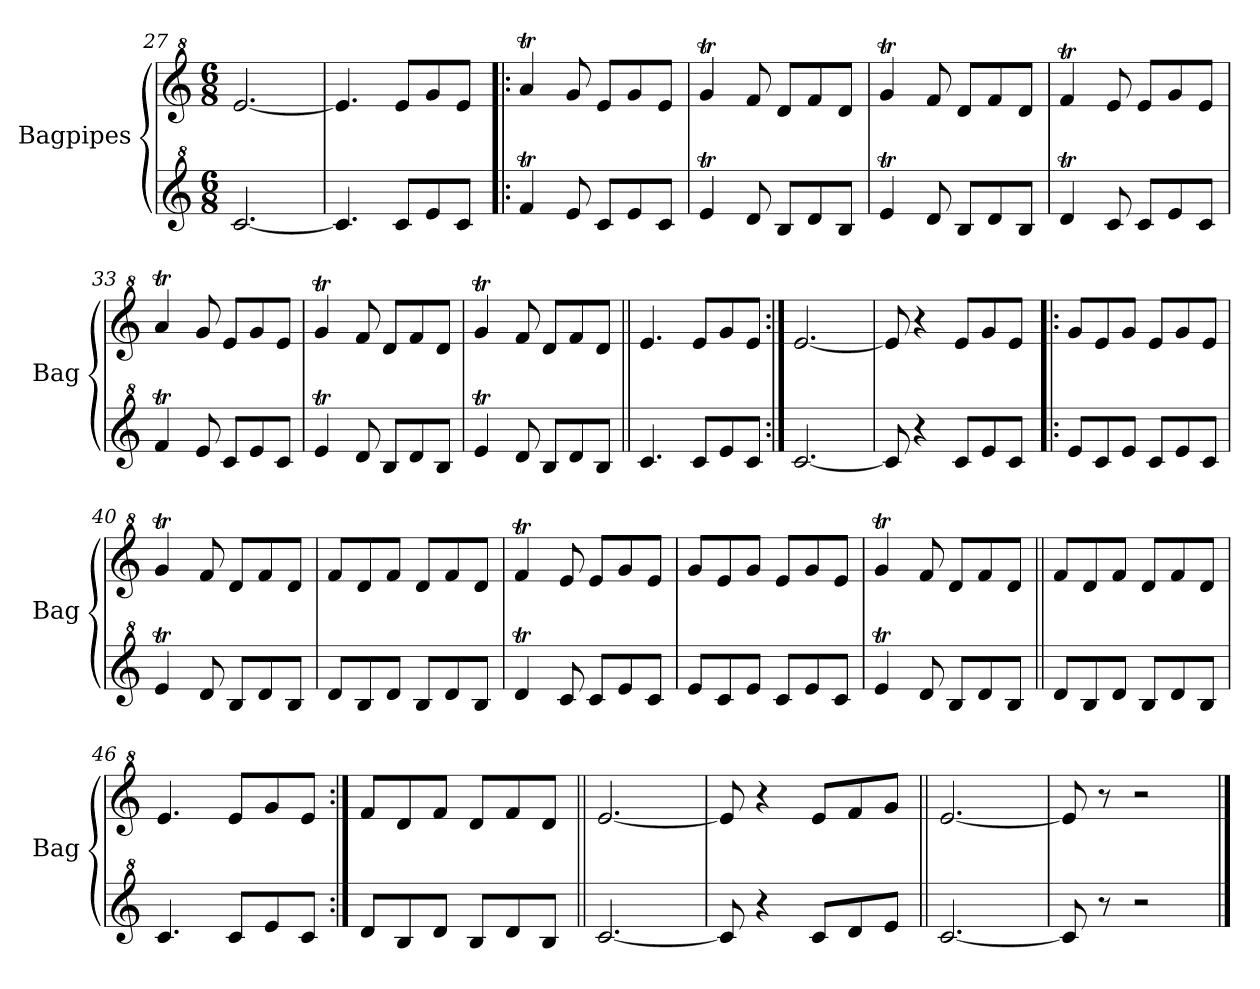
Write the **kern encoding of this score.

**kern	**kern
*part2	*part1
*staff2	*staff1
*I"Bagpipes	*I"Bagpipes
*I'Bag	*I'Bag
*clefG^2	*clefG^2
*k[]	*k[]
*C:	*C:
*M6/8	*M6/8
=27	=27
[2.cc/	[2.ee/
=28	=28
4.cc/]	4.ee/]
8cc/L	8ee/L
8ee/	8gg/
8cc/J	8ee/J
=29!|:	=29!|:
4ffT/	4aaT/
8ee/	8gg/
8cc/L	8ee/L
8ee/	8gg/
8cc/J	8ee/J
=30	=30
4eet/	4ggT/
8dd/	8ff/
8b/L	8dd/L
8dd/	8ff/
8b/J	8dd/J
=31	=31
4eet/	4ggT/
8dd/	8ff/
8b/L	8dd/L
8dd/	8ff/
8b/J	8dd/J
!!LO:LB:g=z
=32	=32
4ddT/	4ffT/
8cc/	8ee/
8cc/L	8ee/L
8ee/	8gg/
8cc/J	8ee/J
=33	=33
4ffT/	4aaT/
8ee/	8gg/
8cc/L	8ee/L
8ee/	8gg/
8cc/J	8ee/J
=34	=34
4eet/	4ggT/
8dd/	8ff/
8b/L	8dd/L
8dd/	8ff/
8b/J	8dd/J
=35	=35
4eet/	4ggT/
8dd/	8ff/
8b/L	8dd/L
8dd/	8ff/
8b/J	8dd/J
=36||	=36||
4.cc/	4.ee/
8cc/L	8ee/L
8ee/	8gg/
8cc/J	8ee/J
=37:|!	=37:|!
[2.cc/	[2.ee/
=38	=38
8cc/]	8ee/]
4r	4r
8cc/L	8ee/L
8ee/	8gg/
8cc/J	8ee/J
=39!|:	=39!|:
8ee/L	8gg/L
8cc/	8ee/
8ee/J	8gg/J
8cc/L	8ee/L
8ee/	8gg/
8cc/J	8ee/J
!!LO:LB:g=z
=40	=40
4eet/	4ggT/
8dd/	8ff/
8b/L	8dd/L
8dd/	8ff/
8b/J	8dd/J
=41	=41
8dd/L	8ff/L
8b/	8dd/
8dd/J	8ff/J
8b/L	8dd/L
8dd/	8ff/
8b/J	8dd/J
=42	=42
4ddT/	4ffT/
8cc/	8ee/
8cc/L	8ee/L
8ee/	8gg/
8cc/J	8ee/J
=43	=43
8ee/L	8gg/L
8cc/	8ee/
8ee/J	8gg/J
8cc/L	8ee/L
8ee/	8gg/
8cc/J	8ee/J
=44	=44
4eet/	4ggT/
8dd/	8ff/
8b/L	8dd/L
8dd/	8ff/
8b/J	8dd/J
=45||	=45||
8dd/L	8ff/L
8b/	8dd/
8dd/J	8ff/J
8b/L	8dd/L
8dd/	8ff/
8b/J	8dd/J
=46	=46
4.cc/	4.ee/
8cc/L	8ee/L
8ee/	8gg/
8cc/J	8ee/J
!!LO:PB:g=z
=47:|!	=47:|!
8dd/L	8ff/L
8b/	8dd/
8dd/J	8ff/J
8b/L	8dd/L
8dd/	8ff/
8b/J	8dd/J
=48||	=48||
[2.cc/	[2.ee/
=49	=49
8cc/]	8ee/]
4r	4r
8cc/L	8ee/L
8dd/	8ff/
8ee/J	8gg/J
=50||	=50||
[2.cc/	[2.ee/
=51	=51
8cc/]	8ee/]
8r	8r
2r	2r
==	==
*-	*-
